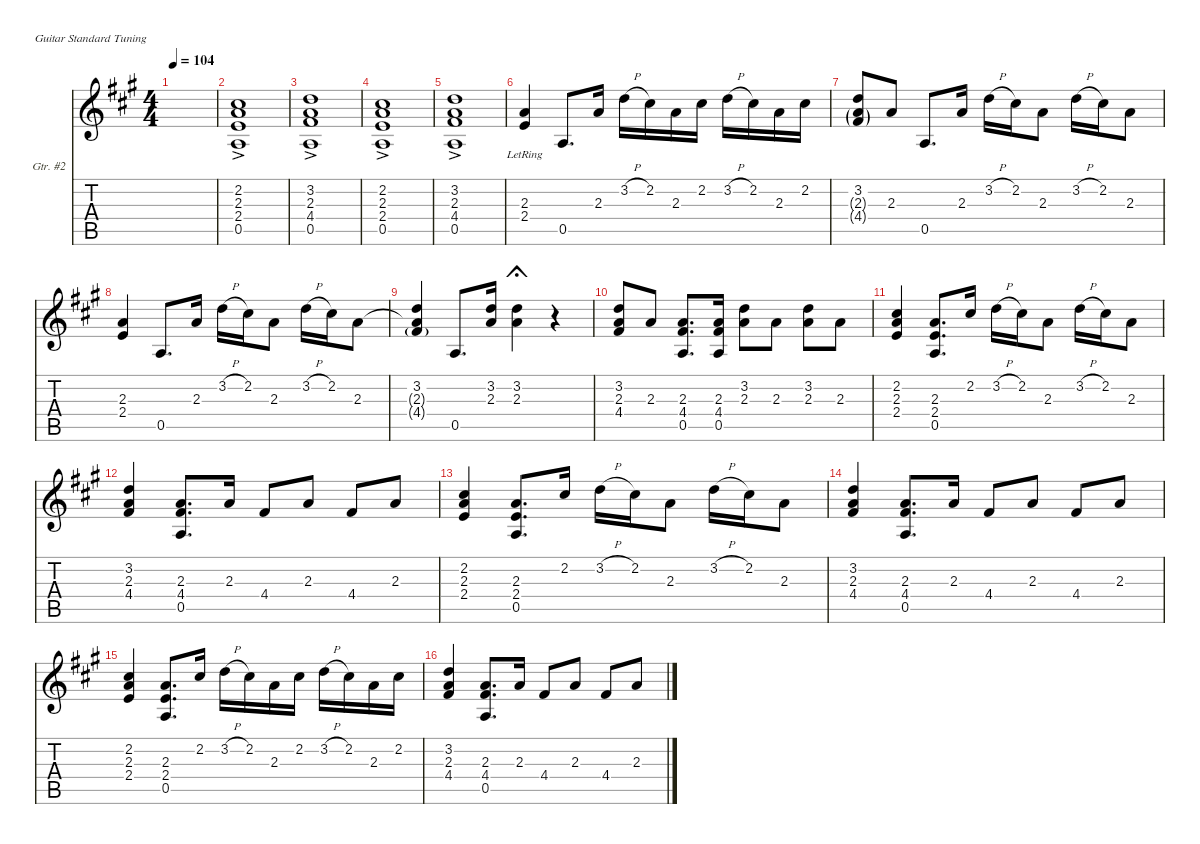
\defaultSystemsLayout 1
\hideDynamics
\bracketExtendMode nobrackets
\firstSystemTrackNameOrientation horizontal
\otherSystemsTrackNameOrientation horizontal
\track ("12 Str. Overdriven Guitar #2" "Gtr. #2") {instrument overdrivenguitar}
\staff {score tabs}
\tuning (E4 B3 G3 D3 A2 E2)
\ts (4 4)
\beaming (8 2 2 2 2)
\tempo 104
\clef g2
\ks a
|
(2.2{acc #} 2.3{acc forcenatural} 2.4{acc forcenatural} 0.5{ac acc forcenatural}).1{beam Up} |
(3.2{acc forcenatural} 2.3{acc forcenatural} 4.4{acc #} 0.5{ac acc forcenatural}).1{beam Up} |
(2.2{acc #} 2.3{acc forcenatural} 2.4{acc forcenatural} 0.5{ac acc forcenatural}).1{beam Up} |
(0.5{ac acc forcenatural} 4.4{acc #} 2.3{acc forcenatural} 3.2{acc forcenatural}).1{beam Up} |
(2.3{acc forcenatural} 2.4{lr acc forcenatural}).4{beam Up} 0.5{acc forcenatural}.8{d beam Up} 2.3{acc forcenatural}.16{beam Up} 3.2{h acc forcenatural}.16{beam Down} 2.2{acc #}.16{beam Down} 2.3{acc forcenatural}.16{beam Down} 2.2{acc #}.16{beam Down} 3.2{h acc forcenatural}.16{beam Down} 2.2{acc #}.16{beam Down} 2.3{acc forcenatural}.16{beam Down} 2.2{acc #}.16{beam Down} |
(3.2{acc forcenatural} 2.3{g acc forcenatural} 4.4{g acc #}).8{beam Up} 2.3{acc forcenatural}.8{beam Up} 0.5{acc forcenatural}.8{d beam Up} 2.3{acc forcenatural}.16{beam Up} 3.2{h acc forcenatural}.16{beam Down} 2.2{acc #}.16{beam Down} 2.3{acc forcenatural}.8{beam Down} 3.2{h acc forcenatural}.16{beam Down} 2.2{acc #}.16{beam Down} 2.3{acc forcenatural}.8{beam Down} |
(2.3{acc forcenatural} 2.4{acc forcenatural}).4{beam Up} 0.5{acc forcenatural}.8{d beam Up} 2.3{acc forcenatural}.16{beam Up} 3.2{h acc forcenatural}.16{beam Down} 2.2{acc #}.16{beam Down} 2.3{acc forcenatural}.8{beam Down} 3.2{h acc forcenatural}.16{beam Down} 2.2{acc #}.16{beam Down} 2.3{acc forcenatural}.8{beam Down} |
(3.2{acc forcenatural} 2.3{t acc forcenatural} 4.4{g acc #}).4{beam Up} 0.5{acc forcenatural}.8{d beam Up} (3.2{acc forcenatural} 2.3{acc forcenatural}).16{beam Up} (2.3{acc forcenatural} 3.2{acc forcenatural}).4{fermata (short 0) beam Down} r.4{beam Down} |
(3.2{acc forcenatural} 2.3{acc forcenatural} 4.4{acc #}).8{beam Up} 2.3{acc forcenatural}.8{beam Up} (2.3{acc forcenatural} 4.4{acc #} 0.5{acc forcenatural}).8{d beam Up} (2.3{acc forcenatural} 4.4{acc #} 0.5{acc forcenatural}).16{beam Up} (3.2{acc forcenatural} 2.3{acc forcenatural}).8{beam Down} 2.3{acc forcenatural}.8{beam Down} (2.3{acc forcenatural} 3.2{acc forcenatural}).8{beam Down} 2.3{acc forcenatural}.8{beam Down} |
(2.2{acc #} 2.3{acc forcenatural} 2.4{acc forcenatural}).4{beam Up} (2.3{acc forcenatural} 2.4{acc forcenatural} 0.5{acc forcenatural}).8{d beam Up} 2.2{acc #}.16{beam Up} 3.2{h acc forcenatural}.16{beam Down} 2.2{acc #}.16{beam Down} 2.3{acc forcenatural}.8{beam Down} 3.2{h acc forcenatural}.16{beam Down} 2.2{acc #}.16{beam Down} 2.3{acc forcenatural}.8{beam Down} |
(3.2{acc forcenatural} 2.3{acc forcenatural} 4.4{acc #}).4{beam Up} (2.3{acc forcenatural} 4.4{acc #} 0.5{acc forcenatural}).8{d beam Up} 2.3{acc forcenatural}.16{beam Up} 4.4{acc #}.8{beam Up} 2.3{acc forcenatural}.8{beam Up} 4.4{acc #}.8{beam Up} 2.3{acc forcenatural}.8{beam Up} |
(2.2{acc #} 2.3{acc forcenatural} 2.4{acc forcenatural}).4{beam Up} (2.3{acc forcenatural} 2.4{acc forcenatural} 0.5{acc forcenatural}).8{d beam Up} 2.2{acc #}.16{beam Up} 3.2{h acc forcenatural}.16{beam Down} 2.2{acc #}.16{beam Down} 2.3{acc forcenatural}.8{beam Down} 3.2{h acc forcenatural}.16{beam Down} 2.2{acc #}.16{beam Down} 2.3{acc forcenatural}.8{beam Down} |
(3.2{acc forcenatural} 2.3{acc forcenatural} 4.4{acc #}).4{beam Up} (2.3{acc forcenatural} 4.4{acc #} 0.5{acc forcenatural}).8{d beam Up} 2.3{acc forcenatural}.16{beam Up} 4.4{acc #}.8{beam Up} 2.3{acc forcenatural}.8{beam Up} 4.4{acc #}.8{beam Up} 2.3{acc forcenatural}.8{beam Up} |
(2.2{acc #} 2.3{acc forcenatural} 2.4{acc forcenatural}).4{beam Up} (2.3{acc forcenatural} 2.4{acc forcenatural} 0.5{acc forcenatural}).8{d beam Up} 2.2{acc #}.16{beam Up} 3.2{h acc forcenatural}.16{beam Down} 2.2{acc #}.16{beam Down} 2.3{acc forcenatural}.16{beam Down} 2.2{acc #}.16{beam Down} 3.2{h acc forcenatural}.16{beam Down} 2.2{acc #}.16{beam Down} 2.3{acc forcenatural}.16{beam Down} 2.2{acc #}.16{beam Down} |
(3.2{acc forcenatural} 2.3{acc forcenatural} 4.4{acc #}).4{beam Up} (2.3{acc forcenatural} 4.4{acc #} 0.5{acc forcenatural}).8{d beam Up} 2.3{acc forcenatural}.16{beam Up} 4.4{acc #}.8{beam Up} 2.3{acc forcenatural}.8{beam Up} 4.4{acc #}.8{beam Up} 2.3{acc forcenatural}.8{beam Up}
